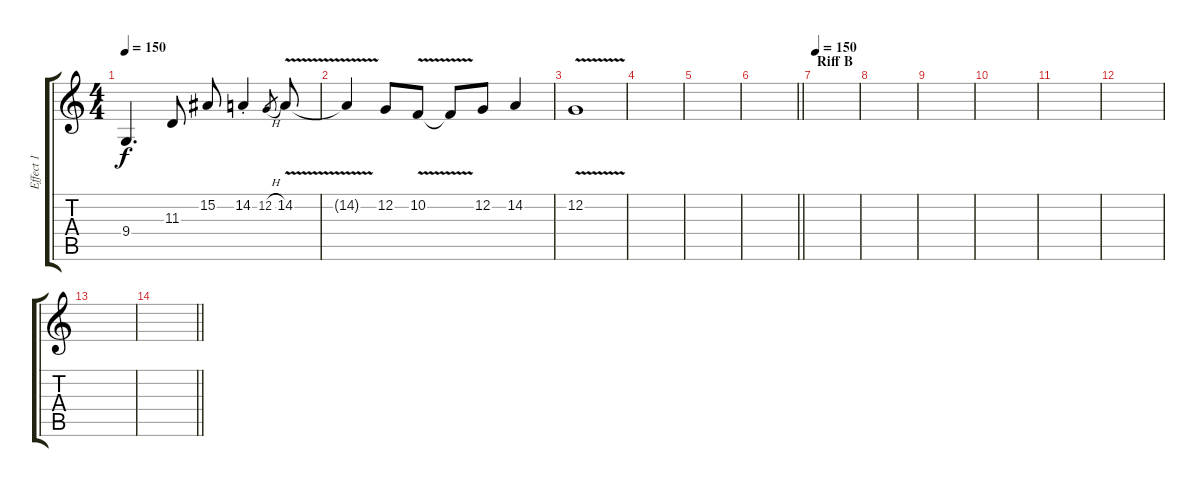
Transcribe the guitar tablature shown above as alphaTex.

\track ("Effect 1" "Effect 1") {instrument choiraahs}
\staff {score tabs}
\tuning (C4 G3 Eb3 Bb2 F2 C2) {hide}
\ts (4 4)
\tempo 150
\clef g2
\ks c
9.4{t}.4{d dy f} 11.3.8 15.2.8 14.2{st}.4 12.2{h}.8{gr} 14.2{v}.8 |
14.2{t}.4 12.2.8 10.2{v}.8 10.2{t}.8 12.2.8 14.2.4 |
12.2{v}.1 |
|
|
\barLineRight lightlight
|
\section ("" "Riff B")
\tempo 150
|
|
|
|
|
|
|
\barLineRight lightlight
